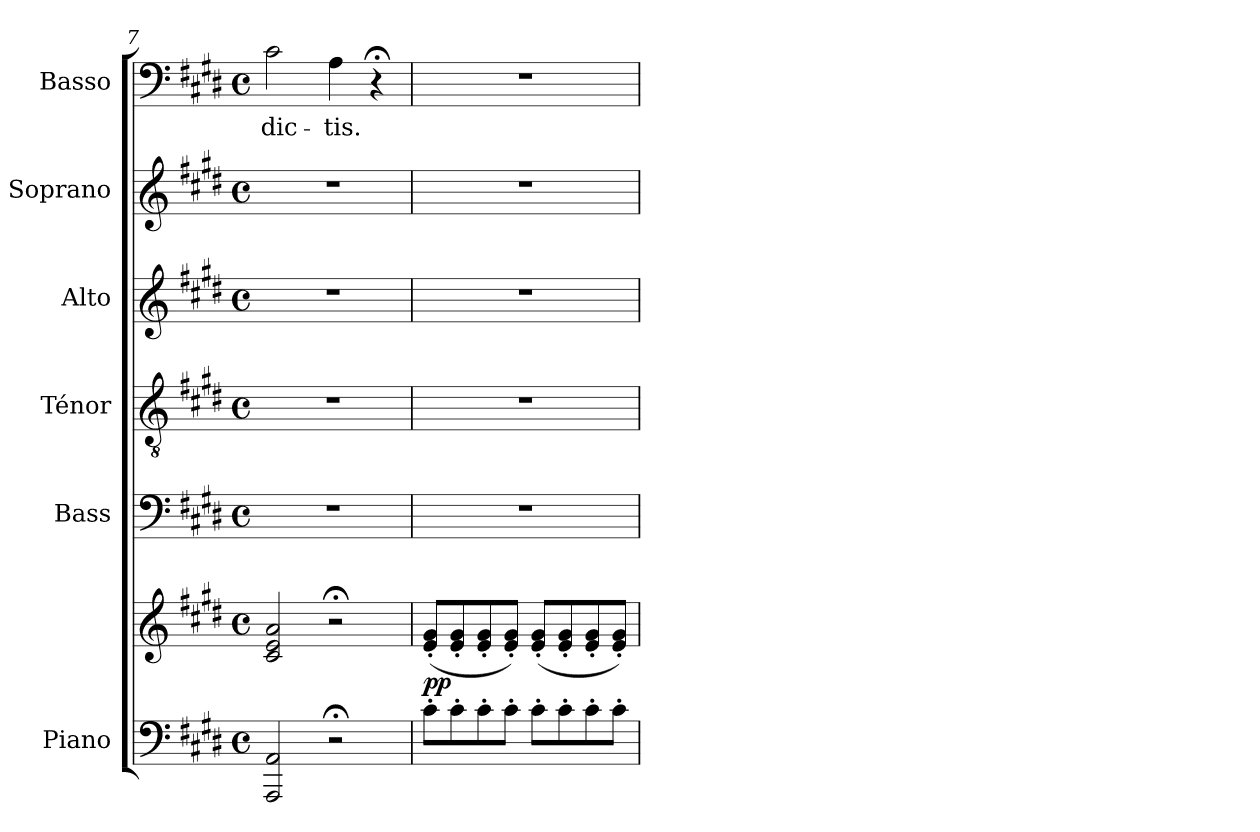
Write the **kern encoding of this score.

**kern	**kern	**dynam	**kern	**kern	**kern	**kern	**kern	**text
*part6	*part6	*part6	*part5	*part4	*part3	*part2	*part1	*part1
*staff7	*staff6	*staff6/7	*staff5	*staff4	*staff3	*staff2	*staff1	*staff1
*I"Piano	*	*	*I"Bass	*I"Ténor	*I"Alto	*I"Soprano	*I"Basso	*
*I'Pno.	*	*	*I'B.	*I'T.	*I'A.	*I'S.	*I'B	*
*clefF4	*clefG2	*	*clefF4	*clefGv2	*clefG2	*clefG2	*clefF4	*
*k[f#c#g#d#]	*k[f#c#g#d#]	*	*k[f#c#g#d#]	*k[f#c#g#d#]	*k[f#c#g#d#]	*k[f#c#g#d#]	*k[f#c#g#d#]	*
*M4/4	*M4/4	*	*M4/4	*M4/4	*M4/4	*M4/4	*M4/4	*
*met(c)	*met(c)	*	*met(c)	*met(c)	*met(c)	*met(c)	*met(c)	*
=7	=7	=7	=7	=7	=7	=7	=7	=7
!	!	!	!	!	!	!	!	!LO:LY:b
2AAA/ 2AA/	2c#/ 2e/ 2a/	.	1r	1r	1r	1r	2c#\	-dic-
!	!	!	!	!	!	!	!	!LO:LY:b
2r;<	2r;<	.	.	.	.	.	4A\	-tis.
.	.	.	.	.	.	.	4r;<	.
=8	=8	=8	=8	=8	=8	=8	=8	=8
!	!	!LO:DY:b	!	!	!	!	!	!
8c#'\L	(<8e/' 8g#/'L	pp	1r	1r	1r	1r	1r	.
8c#'\	8e/' 8g#/'	.	.	.	.	.	.	.
8c#'\	8e/' 8g#/'	.	.	.	.	.	.	.
8c#'\J	8e/' 8g#/'J)	.	.	.	.	.	.	.
8c#'\L	(<8e/' 8g#/'L	.	.	.	.	.	.	.
8c#'\	8e/' 8g#/'	.	.	.	.	.	.	.
8c#'\	8e/' 8g#/'	.	.	.	.	.	.	.
8c#'\J	8e/' 8g#/'J)	.	.	.	.	.	.	.
=	=	=	=	=	=	=	=	=
*-	*-	*-	*-	*-	*-	*-	*-	*-
